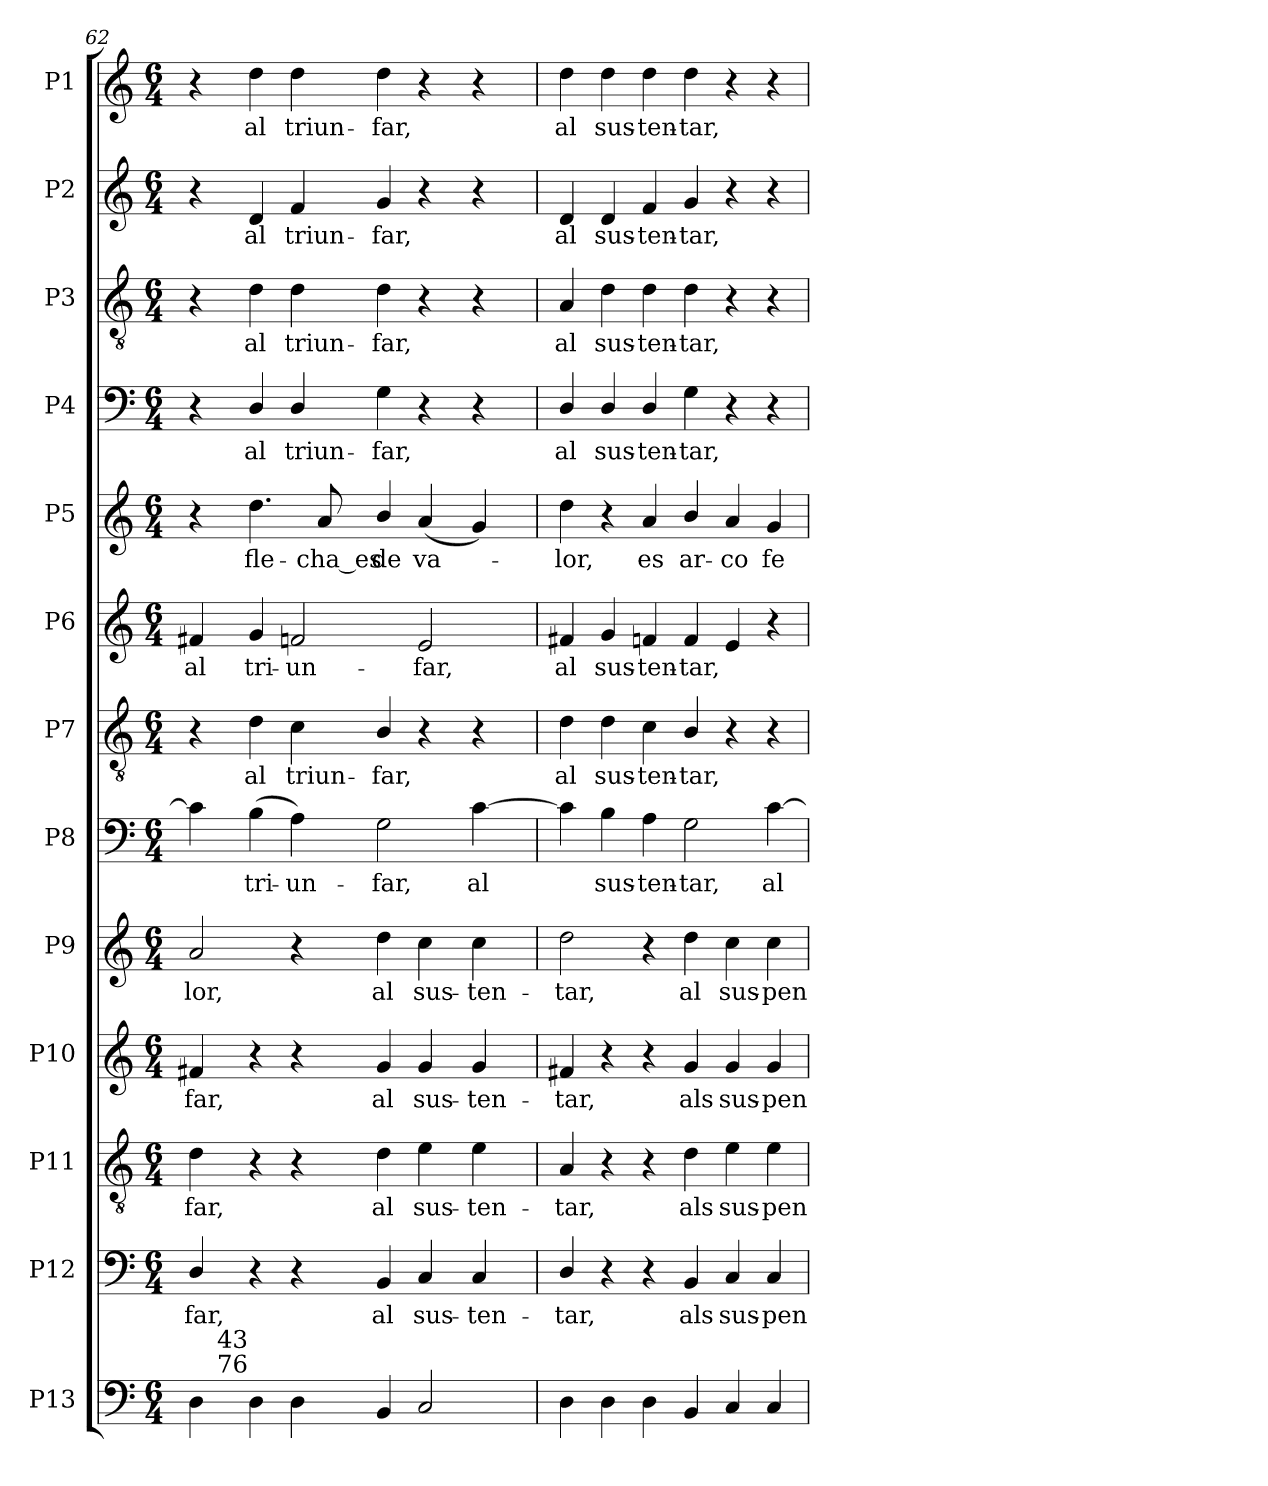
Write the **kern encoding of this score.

**kern	**kern	**text	**kern	**text	**kern	**text	**kern	**text	**kern	**text	**kern	**text	**kern	**text	**kern	**text	**kern	**text	**kern	**text	**kern	**text	**kern	**text
*part13	*part12	*part12	*part11	*part11	*part10	*part10	*part9	*part9	*part8	*part8	*part7	*part7	*part6	*part6	*part5	*part5	*part4	*part4	*part3	*part3	*part2	*part2	*part1	*part1
*staff13	*staff12	*staff12	*staff11	*staff11	*staff10	*staff10	*staff9	*staff9	*staff8	*staff8	*staff7	*staff7	*staff6	*staff6	*staff5	*staff5	*staff4	*staff4	*staff3	*staff3	*staff2	*staff2	*staff1	*staff1
*I"P13	*I"P12	*	*I"P11	*	*I"P10	*	*I"P9	*	*I"P8	*	*I"P7	*	*I"P6	*	*I"P5	*	*I"P4	*	*I"P3	*	*I"P2	*	*I"P1	*
*clefF4	*clefF4	*	*clefGv2	*	*clefG2	*	*clefG2	*	*clefF4	*	*clefGv2	*	*clefG2	*	*clefG2	*	*clefF4	*	*clefGv2	*	*clefG2	*	*clefG2	*
*	*	*	*ITrd7c12	*	*	*	*	*	*	*	*ITrd7c12	*	*	*	*	*	*	*	*ITrd7c12	*	*	*	*	*
*k[]	*k[]	*	*k[]	*	*k[]	*	*k[]	*	*k[]	*	*k[]	*	*k[]	*	*k[]	*	*k[]	*	*k[]	*	*k[]	*	*k[]	*
*C:	*C:	*	*C:	*	*C:	*	*C:	*	*C:	*	*C:	*	*C:	*	*C:	*	*C:	*	*C:	*	*C:	*	*C:	*
*M6/4	*M6/4	*	*M6/4	*	*M6/4	*	*M6/4	*	*M6/4	*	*M6/4	*	*M6/4	*	*M6/4	*	*M6/4	*	*M6/4	*	*M6/4	*	*M6/4	*
=62	=62	=62	=62	=62	=62	=62	=62	=62	=62	=62	=62	=62	=62	=62	=62	=62	=62	=62	=62	=62	=62	=62	=62	=62
!	!	!LO:LY:b:color=#000000	!	!	!	!	!	!	!	!	!	!	!	!	!	!	!	!	!	!	!	!	!	!
!	!	!	!	!LO:LY:b:color=#000000	!	!	!	!	!	!	!	!	!	!	!	!	!	!	!	!	!	!	!	!
!	!	!	!	!	!	!LO:LY:b:color=#000000	!	!	!	!	!	!	!	!	!	!	!	!	!	!	!	!	!	!
!	!	!	!	!	!	!	!	!LO:LY:b:color=#000000	!	!	!	!	!	!	!	!	!	!	!	!	!	!	!	!
!	!	!	!	!	!	!	!	!	!	!	!	!	!	!LO:LY:b:color=#000000	!	!	!	!	!	!	!	!	!	!
*^	*	*	*	*	*	*	*	*	*	*	*	*	*	*	*	*	*	*	*	*	*	*	*	*
4Di\	16ryy	4Di/	-far,	4Di\	-far,	4f#Xi/	-far,	2ai/	-lor,	4ci\]	.	4r	.	4f#Xi/	al	4r	.	4r	.	4r	.	4r	.	4r	.
.	64.ryy	.	.	.	.	.	.	.	.	.	.	.	.	.	.	.	.	.	.	.	.	.	.	.	.
!	!LO:TX:a:t=76	!	!	!	!	!	!	!	!	!	!	!	!	!	!	!	!	!	!	!	!	!	!	!	!
!	!LO:TX:t=43	!	!	!	!	!	!	!	!	!	!	!	!	!	!	!	!	!	!	!	!	!	!	!	!
.	1ryy	.	.	.	.	.	.	.	.	.	.	.	.	.	.	.	.	.	.	.	.	.	.	.	.
!	!	!	!	!	!	!	!	!	!	!	!LO:LY:b:color=#000000	!	!	!	!	!	!	!	!	!	!	!	!	!	!
!	!	!	!	!	!	!	!	!	!	!	!	!	!LO:LY:b:color=#000000	!	!	!	!	!	!	!	!	!	!	!	!
!	!	!	!	!	!	!	!	!	!	!	!	!	!	!	!LO:LY:b:color=#000000	!	!	!	!	!	!	!	!	!	!
!	!	!	!	!	!	!	!	!	!	!	!	!	!	!	!	!	!LO:LY:b:color=#000000	!	!	!	!	!	!	!	!
!	!	!	!	!	!	!	!	!	!	!	!	!	!	!	!	!	!	!	!LO:LY:b:color=#000000	!	!	!	!	!	!
!	!	!	!	!	!	!	!	!	!	!	!	!	!	!	!	!	!	!	!	!	!LO:LY:b:color=#000000	!	!	!	!
!	!	!	!	!	!	!	!	!	!	!	!	!	!	!	!	!	!	!	!	!	!	!	!LO:LY:b:color=#000000	!	!
!	!	!	!	!	!	!	!	!	!	!	!	!	!	!	!	!	!	!	!	!	!	!	!	!	!LO:LY:b:color=#000000
4Di\	.	4r	.	4r	.	4r	.	.	.	(4Bi\	tri-	4Di\	al	4gi/	tri-	4.ddi\	fle-	4Di/	al	4Di\	al	4di/	al	4ddi\	al
!	!	!	!	!	!	!	!	!	!	!	!LO:LY:b:color=#000000	!	!	!	!	!	!	!	!	!	!	!	!	!	!
!	!	!	!	!	!	!	!	!	!	!	!	!	!LO:LY:b:color=#000000	!	!	!	!	!	!	!	!	!	!	!	!
!	!	!	!	!	!	!	!	!	!	!	!	!	!	!	!LO:LY:b:color=#000000	!	!	!	!	!	!	!	!	!	!
!	!	!	!	!	!	!	!	!	!	!	!	!	!	!	!	!	!	!	!LO:LY:b:color=#000000	!	!	!	!	!	!
!	!	!	!	!	!	!	!	!	!	!	!	!	!	!	!	!	!	!	!	!	!LO:LY:b:color=#000000	!	!	!	!
!	!	!	!	!	!	!	!	!	!	!	!	!	!	!	!	!	!	!	!	!	!	!	!LO:LY:b:color=#000000	!	!
!	!	!	!	!	!	!	!	!	!	!	!	!	!	!	!	!	!	!	!	!	!	!	!	!	!LO:LY:b:color=#000000
4Di\	.	4r	.	4r	.	4r	.	4r	.	4Ai\)	-un-	4Ci\	triun-	2fni/	-un-	.	.	4Di/	triun-	4Di\	triun-	4fi/	triun-	4ddi\	triun-
!	!	!	!	!	!	!	!	!	!	!	!	!	!	!	!	!	!LO:LY:b:color=#000000	!	!	!	!	!	!	!	!
.	.	.	.	.	.	.	.	.	.	.	.	.	.	.	.	8ai/	-cha_es	.	.	.	.	.	.	.	.
!	!	!	!LO:LY:b:color=#000000	!	!	!	!	!	!	!	!	!	!	!	!	!	!	!	!	!	!	!	!	!	!
!	!	!	!	!	!LO:LY:b:color=#000000	!	!	!	!	!	!	!	!	!	!	!	!	!	!	!	!	!	!	!	!
!	!	!	!	!	!	!	!LO:LY:b:color=#000000	!	!	!	!	!	!	!	!	!	!	!	!	!	!	!	!	!	!
!	!	!	!	!	!	!	!	!	!LO:LY:b:color=#000000	!	!	!	!	!	!	!	!	!	!	!	!	!	!	!	!
!	!	!	!	!	!	!	!	!	!	!	!LO:LY:b:color=#000000	!	!	!	!	!	!	!	!	!	!	!	!	!	!
!	!	!	!	!	!	!	!	!	!	!	!	!	!LO:LY:b:color=#000000	!	!	!	!	!	!	!	!	!	!	!	!
!	!	!	!	!	!	!	!	!	!	!	!	!	!	!	!	!	!LO:LY:b:color=#000000	!	!	!	!	!	!	!	!
!	!	!	!	!	!	!	!	!	!	!	!	!	!	!	!	!	!	!	!LO:LY:b:color=#000000	!	!	!	!	!	!
!	!	!	!	!	!	!	!	!	!	!	!	!	!	!	!	!	!	!	!	!	!LO:LY:b:color=#000000	!	!	!	!
!	!	!	!	!	!	!	!	!	!	!	!	!	!	!	!	!	!	!	!	!	!	!	!LO:LY:b:color=#000000	!	!
!	!	!	!	!	!	!	!	!	!	!	!	!	!	!	!	!	!	!	!	!	!	!	!	!	!LO:LY:b:color=#000000
4BBi/	.	4BBi/	al	4Di\	al	4gi/	al	4ddi\	al	2Gi\	-far,	4BBi/	-far,	.	.	4bi/	de	4Gi\	-far,	4Di\	-far,	4gi/	-far,	4ddi\	-far,
!	!	!	!LO:LY:b:color=#000000	!	!	!	!	!	!	!	!	!	!	!	!	!	!	!	!	!	!	!	!	!	!
!	!	!	!	!	!LO:LY:b:color=#000000	!	!	!	!	!	!	!	!	!	!	!	!	!	!	!	!	!	!	!	!
!	!	!	!	!	!	!	!LO:LY:b:color=#000000	!	!	!	!	!	!	!	!	!	!	!	!	!	!	!	!	!	!
!	!	!	!	!	!	!	!	!	!LO:LY:b:color=#000000	!	!	!	!	!	!	!	!	!	!	!	!	!	!	!	!
!	!	!	!	!	!	!	!	!	!	!	!	!	!	!	!LO:LY:b:color=#000000	!	!	!	!	!	!	!	!	!	!
!	!	!	!	!	!	!	!	!	!	!	!	!	!	!	!	!	!LO:LY:b:color=#000000	!	!	!	!	!	!	!	!
2Ci/	.	4Ci/	sus-	4Ei\	sus-	4gi/	sus-	4cci\	sus-	.	.	4r	.	2ei/	-far,	(4ai/	va-	4r	.	4r	.	4r	.	4r	.
.	4ryy	.	.	.	.	.	.	.	.	.	.	.	.	.	.	.	.	.	.	.	.	.	.	.	.
!	!	!	!LO:LY:b:color=#000000	!	!	!	!	!	!	!	!	!	!	!	!	!	!	!	!	!	!	!	!	!	!
!	!	!	!	!	!LO:LY:b:color=#000000	!	!	!	!	!	!	!	!	!	!	!	!	!	!	!	!	!	!	!	!
!	!	!	!	!	!	!	!LO:LY:b:color=#000000	!	!	!	!	!	!	!	!	!	!	!	!	!	!	!	!	!	!
!	!	!	!	!	!	!	!	!	!LO:LY:b:color=#000000	!	!	!	!	!	!	!	!	!	!	!	!	!	!	!	!
!	!	!	!	!	!	!	!	!	!	!	!LO:LY:b:color=#000000	!	!	!	!	!	!	!	!	!	!	!	!	!	!
.	.	4Ci/	-ten-	4Ei\	-ten-	4gi/	-ten-	4cci\	-ten-	[4ci\	al	4r	.	.	.	4gi/)	.	4r	.	4r	.	4r	.	4r	.
.	8ryy	.	.	.	.	.	.	.	.	.	.	.	.	.	.	.	.	.	.	.	.	.	.	.	.
.	32ryy	.	.	.	.	.	.	.	.	.	.	.	.	.	.	.	.	.	.	.	.	.	.	.	.
.	128ryy	.	.	.	.	.	.	.	.	.	.	.	.	.	.	.	.	.	.	.	.	.	.	.	.
*v	*v	*	*	*	*	*	*	*	*	*	*	*	*	*	*	*	*	*	*	*	*	*	*	*	*
=63	=63	=63	=63	=63	=63	=63	=63	=63	=63	=63	=63	=63	=63	=63	=63	=63	=63	=63	=63	=63	=63	=63	=63	=63
*^	*	*	*	*	*	*	*	*	*	*	*	*	*	*	*	*	*	*	*	*	*	*	*	*
!	!	!	!LO:LY:b:color=#000000	!	!	!	!	!	!	!	!	!	!	!	!	!	!	!	!	!	!	!	!	!	!
*v	*v	*	*	*	*	*	*	*	*	*	*	*	*	*	*	*	*	*	*	*	*	*	*	*	*
*^	*	*	*	*	*	*	*	*	*	*	*	*	*	*	*	*	*	*	*	*	*	*	*	*
!	!	!	!	!	!LO:LY:b:color=#000000	!	!	!	!	!	!	!	!	!	!	!	!	!	!	!	!	!	!	!	!
*v	*v	*	*	*	*	*	*	*	*	*	*	*	*	*	*	*	*	*	*	*	*	*	*	*	*
*^	*	*	*	*	*	*	*	*	*	*	*	*	*	*	*	*	*	*	*	*	*	*	*	*
!	!	!	!	!	!	!	!LO:LY:b:color=#000000	!	!	!	!	!	!	!	!	!	!	!	!	!	!	!	!	!	!
*v	*v	*	*	*	*	*	*	*	*	*	*	*	*	*	*	*	*	*	*	*	*	*	*	*	*
*^	*	*	*	*	*	*	*	*	*	*	*	*	*	*	*	*	*	*	*	*	*	*	*	*
!	!	!	!	!	!	!	!	!	!LO:LY:b:color=#000000	!	!	!	!	!	!	!	!	!	!	!	!	!	!	!	!
*v	*v	*	*	*	*	*	*	*	*	*	*	*	*	*	*	*	*	*	*	*	*	*	*	*	*
*^	*	*	*	*	*	*	*	*	*	*	*	*	*	*	*	*	*	*	*	*	*	*	*	*
!	!	!	!	!	!	!	!	!	!	!	!	!	!LO:LY:b:color=#000000	!	!	!	!	!	!	!	!	!	!	!	!
*v	*v	*	*	*	*	*	*	*	*	*	*	*	*	*	*	*	*	*	*	*	*	*	*	*	*
*^	*	*	*	*	*	*	*	*	*	*	*	*	*	*	*	*	*	*	*	*	*	*	*	*
!	!	!	!	!	!	!	!	!	!	!	!	!	!	!	!LO:LY:b:color=#000000	!	!	!	!	!	!	!	!	!	!
*v	*v	*	*	*	*	*	*	*	*	*	*	*	*	*	*	*	*	*	*	*	*	*	*	*	*
*^	*	*	*	*	*	*	*	*	*	*	*	*	*	*	*	*	*	*	*	*	*	*	*	*
!	!	!	!	!	!	!	!	!	!	!	!	!	!	!	!	!	!LO:LY:b:color=#000000	!	!	!	!	!	!	!	!
*v	*v	*	*	*	*	*	*	*	*	*	*	*	*	*	*	*	*	*	*	*	*	*	*	*	*
*^	*	*	*	*	*	*	*	*	*	*	*	*	*	*	*	*	*	*	*	*	*	*	*	*
!	!	!	!	!	!	!	!	!	!	!	!	!	!	!	!	!	!	!	!LO:LY:b:color=#000000	!	!	!	!	!	!
*v	*v	*	*	*	*	*	*	*	*	*	*	*	*	*	*	*	*	*	*	*	*	*	*	*	*
*^	*	*	*	*	*	*	*	*	*	*	*	*	*	*	*	*	*	*	*	*	*	*	*	*
!	!	!	!	!	!	!	!	!	!	!	!	!	!	!	!	!	!	!	!	!	!LO:LY:b:color=#000000	!	!	!	!
*v	*v	*	*	*	*	*	*	*	*	*	*	*	*	*	*	*	*	*	*	*	*	*	*	*	*
*^	*	*	*	*	*	*	*	*	*	*	*	*	*	*	*	*	*	*	*	*	*	*	*	*
!	!	!	!	!	!	!	!	!	!	!	!	!	!	!	!	!	!	!	!	!	!	!	!LO:LY:b:color=#000000	!	!
*v	*v	*	*	*	*	*	*	*	*	*	*	*	*	*	*	*	*	*	*	*	*	*	*	*	*
*^	*	*	*	*	*	*	*	*	*	*	*	*	*	*	*	*	*	*	*	*	*	*	*	*
!LO:TX:a:t=6	!	!	!	!	!	!	!	!	!	!	!	!	!	!	!	!	!	!	!	!	!	!	!	!	!
!LO:TX:t=743	!	!	!	!	!	!	!	!	!	!	!	!	!	!	!	!	!	!	!	!	!	!	!	!	!
!	!	!	!	!	!	!	!	!	!	!	!	!	!	!	!	!	!	!	!	!	!	!	!	!	!LO:LY:b:color=#000000
*v	*v	*	*	*	*	*	*	*	*	*	*	*	*	*	*	*	*	*	*	*	*	*	*	*	*
4Di\	4Di/	-tar,	4AAi/	-tar,	4f#Xi/	-tar,	2ddi\	-tar,	4ci\]	.	4Di\	al	4f#Xi/	al	4ddi\	-lor,	4Di/	al	4AAi/	al	4di/	al	4ddi\	al
!	!	!	!	!	!	!	!	!	!	!LO:LY:b:color=#000000	!	!	!	!	!	!	!	!	!	!	!	!	!	!
!	!	!	!	!	!	!	!	!	!	!	!	!LO:LY:b:color=#000000	!	!	!	!	!	!	!	!	!	!	!	!
!	!	!	!	!	!	!	!	!	!	!	!	!	!	!LO:LY:b:color=#000000	!	!	!	!	!	!	!	!	!	!
!	!	!	!	!	!	!	!	!	!	!	!	!	!	!	!	!	!	!LO:LY:b:color=#000000	!	!	!	!	!	!
!	!	!	!	!	!	!	!	!	!	!	!	!	!	!	!	!	!	!	!	!LO:LY:b:color=#000000	!	!	!	!
!	!	!	!	!	!	!	!	!	!	!	!	!	!	!	!	!	!	!	!	!	!	!LO:LY:b:color=#000000	!	!
!	!	!	!	!	!	!	!	!	!	!	!	!	!	!	!	!	!	!	!	!	!	!	!	!LO:LY:b:color=#000000
4Di\	4r	.	4r	.	4r	.	.	.	4Bi\	sus-	4Di\	sus-	4gi/	sus-	4r	.	4Di/	sus-	4Di\	sus-	4di/	sus-	4ddi\	sus-
!	!	!	!	!	!	!	!	!	!	!LO:LY:b:color=#000000	!	!	!	!	!	!	!	!	!	!	!	!	!	!
!	!	!	!	!	!	!	!	!	!	!	!	!LO:LY:b:color=#000000	!	!	!	!	!	!	!	!	!	!	!	!
!	!	!	!	!	!	!	!	!	!	!	!	!	!	!LO:LY:b:color=#000000	!	!	!	!	!	!	!	!	!	!
!	!	!	!	!	!	!	!	!	!	!	!	!	!	!	!	!LO:LY:b:color=#000000	!	!	!	!	!	!	!	!
!	!	!	!	!	!	!	!	!	!	!	!	!	!	!	!	!	!	!LO:LY:b:color=#000000	!	!	!	!	!	!
!	!	!	!	!	!	!	!	!	!	!	!	!	!	!	!	!	!	!	!	!LO:LY:b:color=#000000	!	!	!	!
!	!	!	!	!	!	!	!	!	!	!	!	!	!	!	!	!	!	!	!	!	!	!LO:LY:b:color=#000000	!	!
!	!	!	!	!	!	!	!	!	!	!	!	!	!	!	!	!	!	!	!	!	!	!	!	!LO:LY:b:color=#000000
4Di\	4r	.	4r	.	4r	.	4r	.	4Ai\	-ten-	4Ci\	-ten-	4fni/	-ten-	4ai/	es	4Di/	-ten-	4Di\	-ten-	4fi/	-ten-	4ddi\	-ten-
!	!	!LO:LY:b:color=#000000	!	!	!	!	!	!	!	!	!	!	!	!	!	!	!	!	!	!	!	!	!	!
!	!	!	!	!LO:LY:b:color=#000000	!	!	!	!	!	!	!	!	!	!	!	!	!	!	!	!	!	!	!	!
!	!	!	!	!	!	!LO:LY:b:color=#000000	!	!	!	!	!	!	!	!	!	!	!	!	!	!	!	!	!	!
!	!	!	!	!	!	!	!	!LO:LY:b:color=#000000	!	!	!	!	!	!	!	!	!	!	!	!	!	!	!	!
!	!	!	!	!	!	!	!	!	!	!LO:LY:b:color=#000000	!	!	!	!	!	!	!	!	!	!	!	!	!	!
!	!	!	!	!	!	!	!	!	!	!	!	!LO:LY:b:color=#000000	!	!	!	!	!	!	!	!	!	!	!	!
!	!	!	!	!	!	!	!	!	!	!	!	!	!	!LO:LY:b:color=#000000	!	!	!	!	!	!	!	!	!	!
!	!	!	!	!	!	!	!	!	!	!	!	!	!	!	!	!LO:LY:b:color=#000000	!	!	!	!	!	!	!	!
!	!	!	!	!	!	!	!	!	!	!	!	!	!	!	!	!	!	!LO:LY:b:color=#000000	!	!	!	!	!	!
!	!	!	!	!	!	!	!	!	!	!	!	!	!	!	!	!	!	!	!	!LO:LY:b:color=#000000	!	!	!	!
!	!	!	!	!	!	!	!	!	!	!	!	!	!	!	!	!	!	!	!	!	!	!LO:LY:b:color=#000000	!	!
!	!	!	!	!	!	!	!	!	!	!	!	!	!	!	!	!	!	!	!	!	!	!	!	!LO:LY:b:color=#000000
4BBi/	4BBi/	als	4Di\	als	4gi/	als	4ddi\	al	2Gi\	-tar,	4BBi/	-tar,	4fi/	-tar,	4bi/	ar-	4Gi\	-tar,	4Di\	-tar,	4gi/	-tar,	4ddi\	-tar,
!	!	!LO:LY:b:color=#000000	!	!	!	!	!	!	!	!	!	!	!	!	!	!	!	!	!	!	!	!	!	!
!	!	!	!	!LO:LY:b:color=#000000	!	!	!	!	!	!	!	!	!	!	!	!	!	!	!	!	!	!	!	!
!	!	!	!	!	!	!LO:LY:b:color=#000000	!	!	!	!	!	!	!	!	!	!	!	!	!	!	!	!	!	!
!	!	!	!	!	!	!	!	!LO:LY:b:color=#000000	!	!	!	!	!	!	!	!	!	!	!	!	!	!	!	!
!	!	!	!	!	!	!	!	!	!	!	!	!	!	!	!	!LO:LY:b:color=#000000	!	!	!	!	!	!	!	!
4Ci/	4Ci/	sus-	4Ei\	sus-	4gi/	sus-	4cci\	sus-	.	.	4r	.	4ei/	.	4ai/	-co	4r	.	4r	.	4r	.	4r	.
!	!	!LO:LY:b:color=#000000	!	!	!	!	!	!	!	!	!	!	!	!	!	!	!	!	!	!	!	!	!	!
!	!	!	!	!LO:LY:b:color=#000000	!	!	!	!	!	!	!	!	!	!	!	!	!	!	!	!	!	!	!	!
!	!	!	!	!	!	!LO:LY:b:color=#000000	!	!	!	!	!	!	!	!	!	!	!	!	!	!	!	!	!	!
!	!	!	!	!	!	!	!	!LO:LY:b:color=#000000	!	!	!	!	!	!	!	!	!	!	!	!	!	!	!	!
!	!	!	!	!	!	!	!	!	!	!LO:LY:b:color=#000000	!	!	!	!	!	!	!	!	!	!	!	!	!	!
!	!	!	!	!	!	!	!	!	!	!	!	!	!	!	!	!LO:LY:b:color=#000000	!	!	!	!	!	!	!	!
4Ci/	4Ci/	-pen-	4Ei\	-pen-	4gi/	-pen-	4cci\	-pen-	[4ci\	al	4r	.	4r	.	4gi/	fe-	4r	.	4r	.	4r	.	4r	.
=	=	=	=	=	=	=	=	=	=	=	=	=	=	=	=	=	=	=	=	=	=	=	=	=
*-	*-	*-	*-	*-	*-	*-	*-	*-	*-	*-	*-	*-	*-	*-	*-	*-	*-	*-	*-	*-	*-	*-	*-	*-
